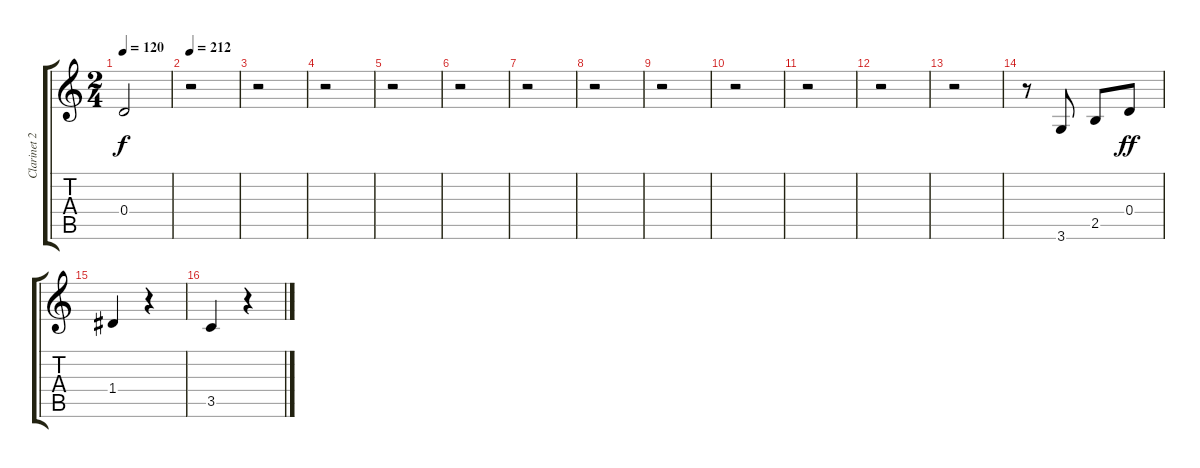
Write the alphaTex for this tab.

\track ("Clarinet 2" "Clarinet 2") {instrument acousticguitarnylon}
\staff {score tabs}
\tuning (E4 B3 G3 D3 A2 E2) {hide}
\ts (2 4)
\tempo 120
\clef g2
\ks c
0.4{t}.2{dy f} |
\tempo 212
r.2 |
r.2 |
r.2 |
r.2 |
r.2 |
r.2 |
r.2 |
r.2 |
r.2 |
r.2 |
r.2 |
r.2 |
r.8 3.6.8 2.5.8 0.4.8{dy ff} |
1.4.4 r.4 |
3.5.4 r.4
